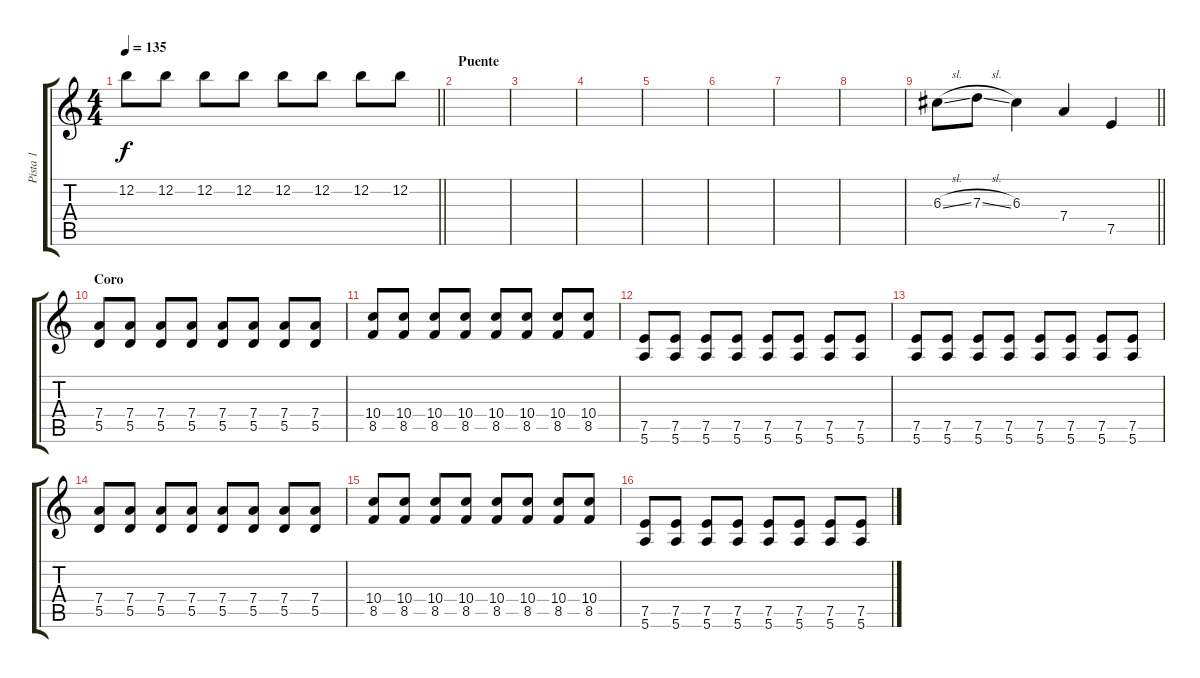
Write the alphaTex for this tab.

\track ("Pista 1" "Pista 1") {instrument overdrivenguitar}
\staff {score tabs}
\tuning (E4 B3 G3 D3 A2 E2) {hide}
\ts (4 4)
\tempo 135
\clef g2
\barLineRight lightlight
\ks c
12.2.8{dy f} 12.2.8 12.2.8 12.2.8 12.2.8 12.2.8 12.2.8 12.2.8 |
\section ("" "Puente")
|
|
|
|
|
|
|
\barLineRight lightlight
6.3{sl}.8 7.3{sl}.8 6.3.4 7.4.4 7.5.4 |
\section ("" "Coro")
(7.4 5.5).8 (7.4 5.5).8 (7.4 5.5).8 (7.4 5.5).8 (7.4 5.5).8 (7.4 5.5).8 (7.4 5.5).8 (7.4 5.5).8 |
(10.4 8.5).8 (10.4 8.5).8 (10.4 8.5).8 (10.4 8.5).8 (10.4 8.5).8 (10.4 8.5).8 (10.4 8.5).8 (10.4 8.5).8 |
(7.5 5.6).8 (7.5 5.6).8 (7.5 5.6).8 (7.5 5.6).8 (7.5 5.6).8 (7.5 5.6).8 (7.5 5.6).8 (7.5 5.6).8 |
(7.5 5.6).8 (7.5 5.6).8 (7.5 5.6).8 (7.5 5.6).8 (7.5 5.6).8 (7.5 5.6).8 (7.5 5.6).8 (7.5 5.6).8 |
(7.4 5.5).8 (7.4 5.5).8 (7.4 5.5).8 (7.4 5.5).8 (7.4 5.5).8 (7.4 5.5).8 (7.4 5.5).8 (7.4 5.5).8 |
(10.4 8.5).8 (10.4 8.5).8 (10.4 8.5).8 (10.4 8.5).8 (10.4 8.5).8 (10.4 8.5).8 (10.4 8.5).8 (10.4 8.5).8 |
(7.5 5.6).8 (7.5 5.6).8 (7.5 5.6).8 (7.5 5.6).8 (7.5 5.6).8 (7.5 5.6).8 (7.5 5.6).8 (7.5 5.6).8
